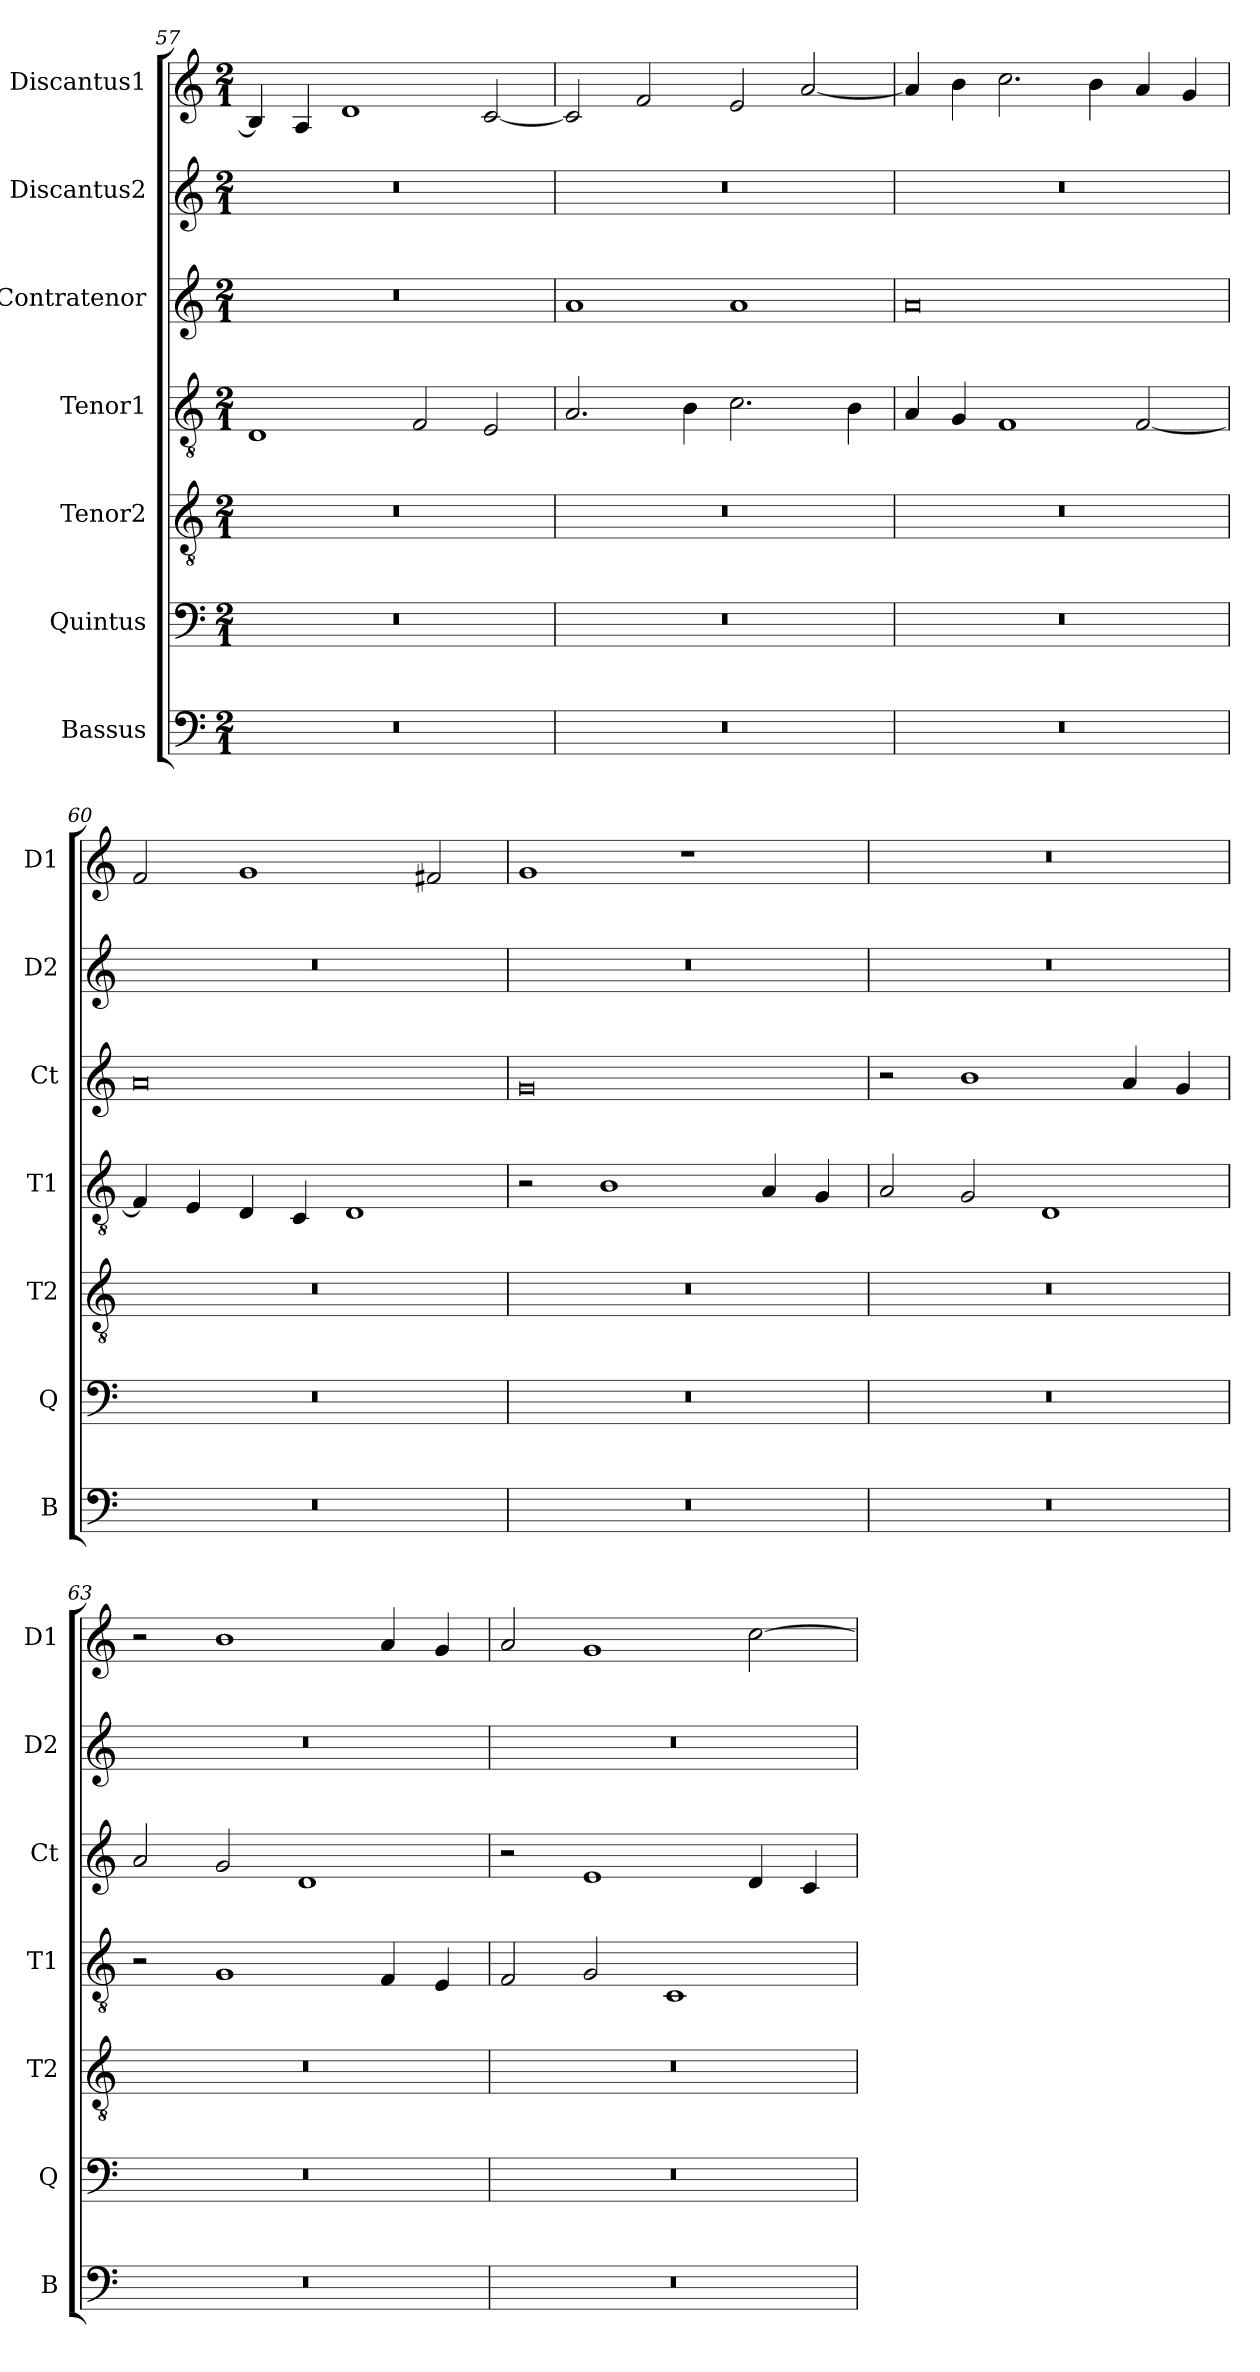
**kern	**kern	**kern	**kern	**kern	**kern	**kern
*part7	*part6	*part5	*part4	*part3	*part2	*part1
*staff7	*staff6	*staff5	*staff4	*staff3	*staff2	*staff1
*I"Bassus	*I"Quintus	*I"Tenor2	*I"Tenor1	*I"Contratenor	*I"Discantus2	*I"Discantus1
*I'B	*I'Q	*I'T2	*I'T1	*I'Ct	*I'D2	*I'D1
*clefF4	*clefF4	*clefGv2	*clefGv2	*clefG2	*clefG2	*clefG2
*k[]	*k[]	*k[]	*k[]	*k[]	*k[]	*k[]
*M2/1	*M2/1	*M2/1	*M2/1	*M2/1	*M2/1	*M2/1
=57	=57	=57	=57	=57	=57	=57
0r	0r	0r	1D	0r	0r	4B/]
.	.	.	.	.	.	4A/
.	.	.	.	.	.	1d
.	.	.	2F/	.	.	.
.	.	.	2E/	.	.	[2c/
=58	=58	=58	=58	=58	=58	=58
0r	0r	0r	2.A/	1a	0r	2c/]
.	.	.	.	.	.	2f/
.	.	.	4B\	.	.	.
.	.	.	2.c\	1a	.	2e/
.	.	.	.	.	.	[2a/
.	.	.	4B\	.	.	.
=59	=59	=59	=59	=59	=59	=59
0r	0r	0r	4A/	0a	0r	4a/]
.	.	.	4G/	.	.	4b\
.	.	.	1F	.	.	2.cc\
.	.	.	.	.	.	4b\
.	.	.	[2F/	.	.	4a/
.	.	.	.	.	.	4g/
=60	=60	=60	=60	=60	=60	=60
0r	0r	0r	4F/]	0a	0r	2f/
.	.	.	4E/	.	.	.
.	.	.	4D/	.	.	1g
.	.	.	4C/	.	.	.
.	.	.	1D	.	.	.
.	.	.	.	.	.	2f#X/
=61	=61	=61	=61	=61	=61	=61
0r	0r	0r	2r	0g	0r	1g
.	.	.	1B	.	.	.
.	.	.	.	.	.	1r
.	.	.	4A/	.	.	.
.	.	.	4G/	.	.	.
=62	=62	=62	=62	=62	=62	=62
0r	0r	0r	2A/	2r	0r	0r
.	.	.	2G/	1b	.	.
.	.	.	1D	.	.	.
.	.	.	.	4a/	.	.
.	.	.	.	4g/	.	.
=63	=63	=63	=63	=63	=63	=63
0r	0r	0r	2r	2a/	0r	2r
.	.	.	1G	2g/	.	1b
.	.	.	.	1d	.	.
.	.	.	4F/	.	.	4a/
.	.	.	4E/	.	.	4g/
=64	=64	=64	=64	=64	=64	=64
0r	0r	0r	2F/	2r	0r	2a/
.	.	.	2G/	1e	.	1g
.	.	.	1C	.	.	.
.	.	.	.	4d/	.	[2cc\
.	.	.	.	4c/	.	.
=	=	=	=	=	=	=
*-	*-	*-	*-	*-	*-	*-
